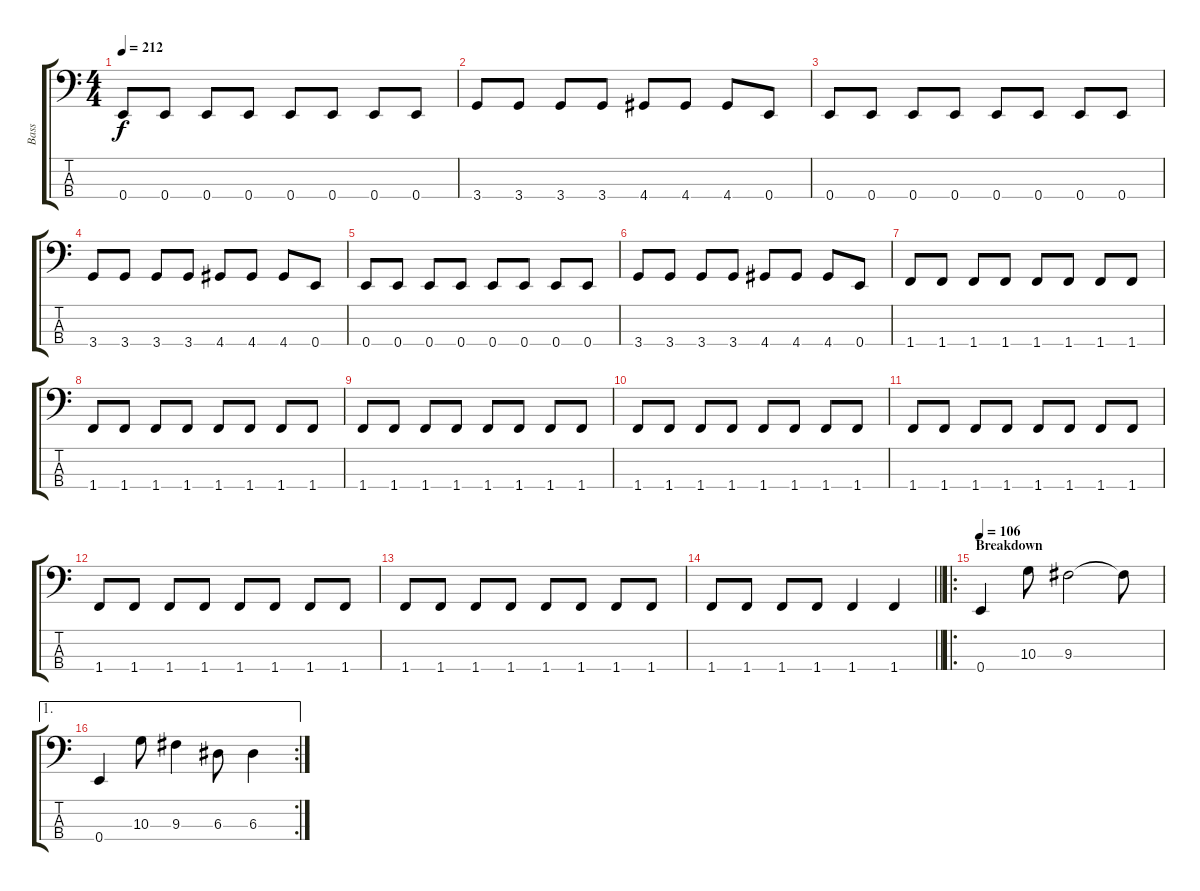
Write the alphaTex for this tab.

\track ("Bass" "Bass") {instrument electricbasspick}
\staff {score tabs}
\tuning (G2 D2 A1 E1) {hide}
\ts (4 4)
\tempo 212
\clef f4
\ks c
0.4.8{dy f} 0.4.8 0.4.8 0.4.8 0.4.8 0.4.8 0.4.8 0.4.8 |
3.4.8 3.4.8 3.4.8 3.4.8 4.4.8 4.4.8 4.4.8 0.4.8 |
0.4.8 0.4.8 0.4.8 0.4.8 0.4.8 0.4.8 0.4.8 0.4.8 |
3.4.8 3.4.8 3.4.8 3.4.8 4.4.8 4.4.8 4.4.8 0.4.8 |
0.4.8 0.4.8 0.4.8 0.4.8 0.4.8 0.4.8 0.4.8 0.4.8 |
3.4.8 3.4.8 3.4.8 3.4.8 4.4.8 4.4.8 4.4.8 0.4.8 |
1.4.8 1.4.8 1.4.8 1.4.8 1.4.8 1.4.8 1.4.8 1.4.8 |
1.4.8 1.4.8 1.4.8 1.4.8 1.4.8 1.4.8 1.4.8 1.4.8 |
1.4.8 1.4.8 1.4.8 1.4.8 1.4.8 1.4.8 1.4.8 1.4.8 |
1.4.8 1.4.8 1.4.8 1.4.8 1.4.8 1.4.8 1.4.8 1.4.8 |
1.4.8 1.4.8 1.4.8 1.4.8 1.4.8 1.4.8 1.4.8 1.4.8 |
1.4.8 1.4.8 1.4.8 1.4.8 1.4.8 1.4.8 1.4.8 1.4.8 |
1.4.8 1.4.8 1.4.8 1.4.8 1.4.8 1.4.8 1.4.8 1.4.8 |
\barLineRight lightlight
1.4.8 1.4.8 1.4.8 1.4.8 1.4.4 1.4.4 |
\ro
\section ("" "Breakdown")
\tempo 106
0.4.4 10.3.8 9.3.2 9.3{t}.8 |
\ae 1
\rc 2
0.4.4 10.3.8 9.3.4 6.3.8 6.3.4
